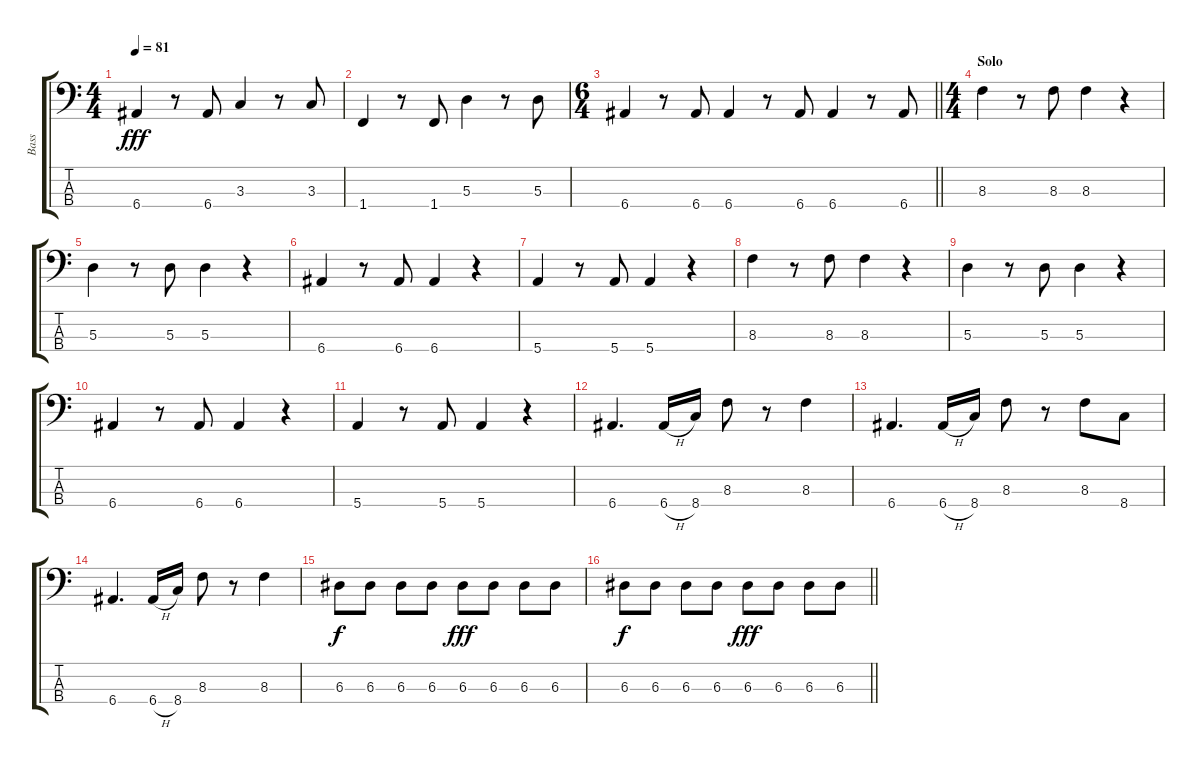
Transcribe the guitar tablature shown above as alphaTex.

\track ("Bass" "Bass") {instrument electricbassfinger}
\staff {score tabs}
\tuning (G2 D2 A1 E1) {hide}
\ts (4 4)
\tempo 81
\clef f4
\ks c
6.4.4{dy fff} r.8 6.4.8 3.3.4 r.8 3.3.8 |
1.4.4 r.8 1.4.8 5.3.4 r.8 5.3.8 |
\ts (6 4)
\barLineRight lightlight
6.4.4 r.8 6.4.8 6.4.4 r.8 6.4.8 6.4.4 r.8 6.4.8 |
\ts (4 4)
\section ("" "Solo")
8.3.4 r.8 8.3.8 8.3.4 r.4 |
5.3.4 r.8 5.3.8 5.3.4 r.4 |
6.4.4 r.8 6.4.8 6.4.4 r.4 |
5.4.4 r.8 5.4.8 5.4.4 r.4 |
8.3.4 r.8 8.3.8 8.3.4 r.4 |
5.3.4 r.8 5.3.8 5.3.4 r.4 |
6.4.4 r.8 6.4.8 6.4.4 r.4 |
5.4.4 r.8 5.4.8 5.4.4 r.4 |
6.4.4{d} 6.4{h}.16 8.4.16 8.3.8 r.8 8.3.4 |
6.4.4{d} 6.4{h}.16 8.4.16 8.3.8 r.8 8.3.8 8.4.8 |
6.4.4{d} 6.4{h}.16 8.4.16 8.3.8 r.8 8.3.4 |
6.3.8{dy f} 6.3.8 6.3.8 6.3.8 6.3.8{dy fff} 6.3.8 6.3.8 6.3.8 |
\barLineRight lightlight
6.3.8{dy f} 6.3.8 6.3.8 6.3.8 6.3.8{dy fff} 6.3.8 6.3.8 6.3.8
